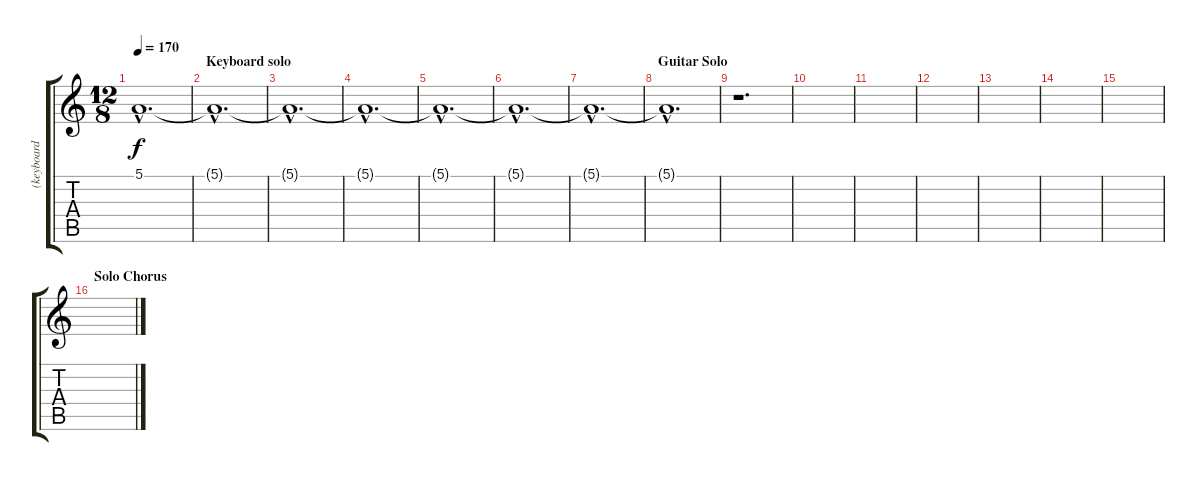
\track ("(keyboard voice sterero fx)" "(keyboard ") {instrument lead6voice}
\staff {score tabs}
\tuning (E4 B3 G3 D3 A2 E2) {hide}
\ts (12 8)
\tempo 170
\clef g2
\ks c
5.1{hac t}.1{d dy f} |
\section ("" "Keyboard solo")
5.1{hac t}.1{d} |
5.1{hac t}.1{d} |
5.1{hac t}.1{d} |
5.1{hac t}.1{d} |
5.1{hac t}.1{d} |
5.1{hac t}.1{d} |
\section ("" "Guitar Solo")
5.1{hac t}.1{d volume 0} |
r.1{d volume 9} |
|
|
|
|
|
|
\section ("" "Solo Chorus")
